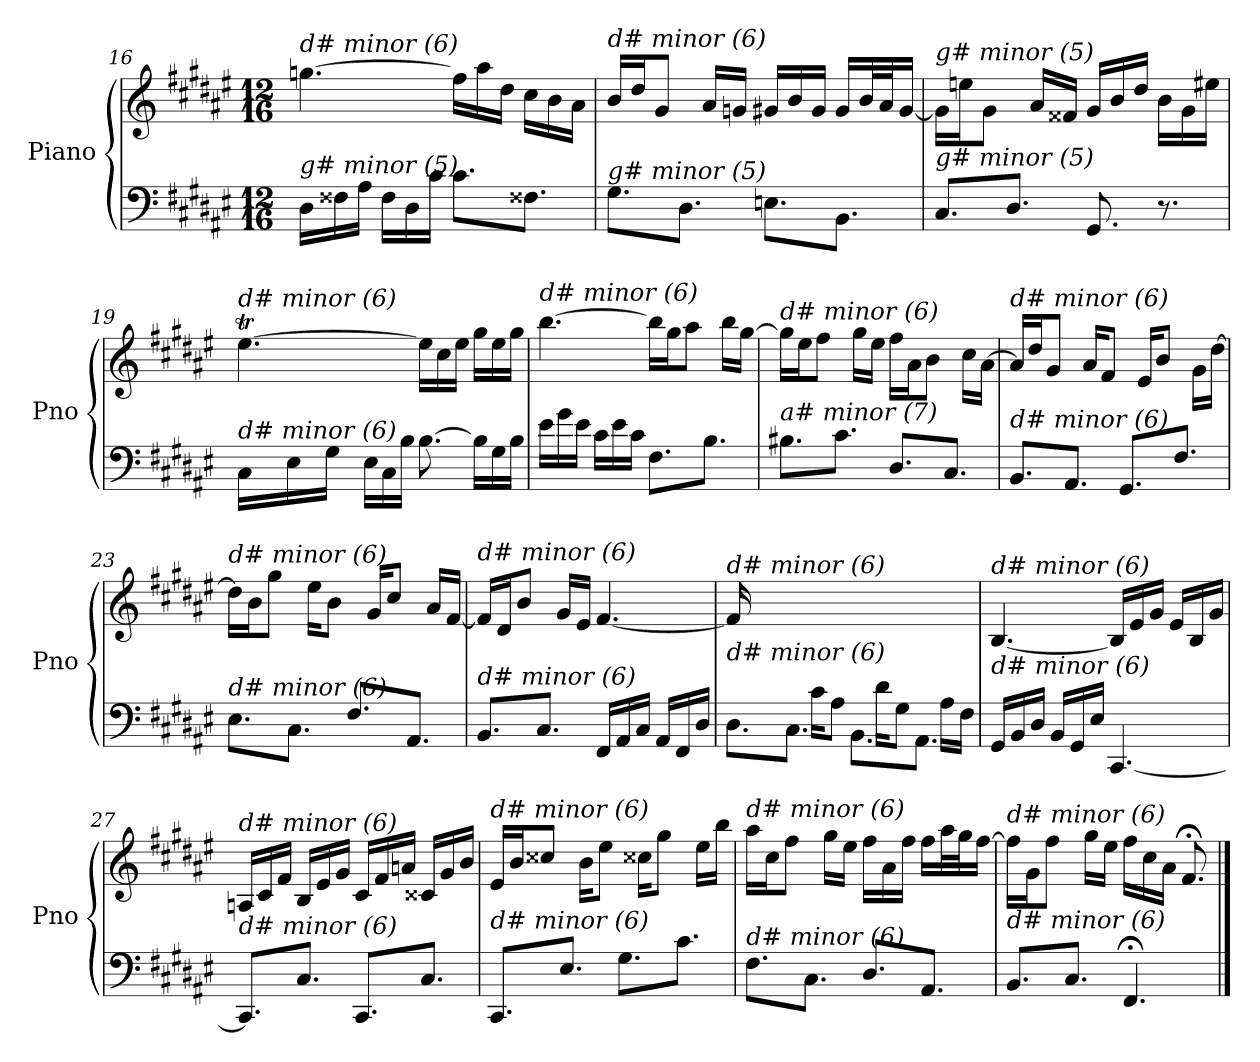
**kern	**kern
*part1	*part1
*staff2	*staff1
*I"Piano	*
*I'Pno	*
!!LO:LB:g=z
*clefF4	*clefG2
*k[f#c#g#d#a#e#]	*k[f#c#g#d#a#e#]
*F#:	*F#:
*M12/16	*M12/16
=16	=16
!	!LO:TX:i:t=d# minor (6)
!LO:TX:i:t=g# minor (5)	!
16D#\LL	[4.ggni\
16F##X\	.
16A#\JJ	.
16F##\LL	.
16D#\	.
16c#\JJ	.
8.c#\L	16ff##\LL]
.	16aa#\
.	16dd#\JJ
8.F##X\J	16cc#\LL
.	16b\
.	16a#\JJ
=17	=17
!	!LO:TX:i:t=d# minor (6)
!LO:TX:i:t=g# minor (5)	!
8.G#\L	16b/LL
.	16dd#/J
.	8g#/J
8.D#\J	.
.	16a#/LL
.	16gni/JJ
8.En\L	16g#/LL
.	16b/
.	16g#/JJ
8.BB\J	16g#/LL
.	32b/L
.	32a#/J
.	[16g#/JJ
=18	=18
!	!LO:TX:i:t=g# minor (5)
!LO:TX:i:t=g# minor (5)	!
8.C#/L	16g#\LL]
.	16een\J
.	8g#\J
8.D#/J	.
.	16a#/LL
.	16f##X/JJ
8.GG#/	16g#/LL
.	16b/
.	16dd#/JJ
8.r	16b\LL
.	16g#\
.	16ee#X\JJ
!!LO:LB:g=z
=19	=19
*^	*^
*	*	*	*Xtuplet
!	!	!LO:TX:i:t=d# minor (6)	!
!LO:TX:i:t=d# minor (6)	!	!	!
4.ryy	16C#\LL	[4.ee#t\	112%3ff#yy
.	.	.	112%3ee#yy
.	.	.	112%3ff#yy
.	16E#\	.	.
.	.	.	112%3ee#yy
.	.	.	112%3ff#yy
.	16G#\JJ	.	.
.	.	.	112%3ee#yy
.	.	.	14%3ee#yy
.	16E#\LL	.	.
.	16C#\	.	.
.	16B\JJ	.	.
4.ryy	[8.B\	16ee#\LL]	4.ryy
.	.	16cc#\	.
.	.	16ee#\JJ	.
.	16B\LL]	16gg#\LL	.
.	16G#\	16ee#\	.
.	16B\JJ	16gg#\JJ	.
*	*	*v	*v
=20	=20	=20
!	!	!LO:TX:i:t=d# minor (6)
!LO:TX:i:t=d# minor (6)	!	!
*v	*v	*
16e#\LL	[4.bb\
16g#\	.
16e#\JJ	.
16c#\LL	.
16e#\	.
16c#\JJ	.
8.F#\L	16bb\LL]
.	16gg#\J
.	8aa#\J
8.B\J	.
.	16bb\LL
.	[16gg#\JJ
=21	=21
!	!LO:TX:i:t=d# minor (6)
!LO:TX:i:t=a# minor (7)	!
8.B#X\L	16gg#\LL]
.	16ee#\J
.	8ff#\J
8.c#\J	.
.	16gg#\LL
.	16ee#\JJ
8.D#/L	16ff#\LL
.	16a#\J
.	8b\J
8.C#/J	.
.	16cc#\LL
.	[16a#\JJ
=22	=22
!	!LO:TX:i:t=d# minor (6)
!LO:TX:i:t=d# minor (6)	!
8.BB/L	16a#/LL]
.	16dd#/J
.	8g#/J
8.AA#/J	.
.	16a#/KL
.	8f#/J
8.GG#/L	.
.	16e#/KL
.	8b/J
8.F#/J	.
.	16g#\LL
.	[16dd#\JJ
!!LO:LB:g=z
=23	=23
!	!LO:TX:i:t=d# minor (6)
!LO:TX:i:t=d# minor (6)	!
8.E#\L	16dd#\LL]
.	16b\J
.	8gg#\J
8.C#\J	.
.	16ee#\KL
.	8b\J
8.F#/L	.
.	16g#/KL
.	8cc#/J
8.AA#/J	.
.	16a#/LL
.	[16f#/JJ
=24	=24
!	!LO:TX:i:t=d# minor (6)
!LO:TX:i:t=d# minor (6)	!
8.BB/L	16f#/LL]
.	16d#/J
.	8b/J
8.C#/J	.
.	16g#/LL
.	16e#/JJ
16FF#/LL	[4.f#/
16AA#/	.
16C#/JJ	.
16AA#/LL	.
16FF#/	.
16D#/JJ	.
=25	=25
*^	*
!	!	!LO:TX:i:t=d# minor (6)
!LO:TX:i:t=d# minor (6)	!	!
16ryy	8.D#\L	16f#/LL]
16A#/J	.	2ryy
8B/J	.	.
.	8.C#\J	.
16c#\KL	.	.
8A#\J	.	.
.	8.BB\L	.
16d#\KL	.	.
8G#\J	.	.
.	8.AA#\J	8.ryy
16A#\LL	.	.
16F#\JJ	.	.
*v	*v	*
=26	=26
!	!LO:TX:i:t=d# minor (6)
!LO:TX:i:t=d# minor (6)	!
16GG#/LL	[4.B/
16BB/	.
16D#/JJ	.
16BB/LL	.
16GG#/	.
16E#/JJ	.
[4.CC#/	16B/LL]
.	16e#/
.	16g#/JJ
.	16e#/LL
.	16B/
.	16g#/JJ
!!LO:LB:g=z
=27	=27
!	!LO:TX:i:t=d# minor (6)
!LO:TX:i:t=d# minor (6)	!
8.CC#/L]	16An/LL
.	16c#/
.	16f#/JJ
8.C#/J	16B/LL
.	16e#/
.	16g#/JJ
8.CC#/L	16c#/LL
.	16f#/
.	16an/JJ
8.C#/J	16c##Xi/LL
.	16g#/
.	16b/JJ
=28	=28
!	!LO:TX:i:t=d# minor (6)
!LO:TX:i:t=d# minor (6)	!
8.CC#/L	16e#/LL
.	16b/J
.	8cc##Xi/J
8.E#/J	.
.	16b\KL
.	8ee#\J
8.G#\L	.
.	16cc##Xi\KL
.	8gg#\J
8.c#\J	.
.	16ee#\LL
.	16bb\JJ
=29	=29
!	!LO:TX:i:t=d# minor (6)
!LO:TX:i:t=d# minor (6)	!
8.F#\L	16aa#\LL
.	16cc#\J
.	8ff#\J
8.C#\J	.
.	16gg#\LL
.	16ee#\JJ
8.D#/L	16ff#\LL
.	16a#\
.	16ff#\JJ
8.AA#/J	16ff#\LL
.	32aa#\L
.	32gg#\J
.	[16ff#\JJ
=30	=30
!	!LO:TX:i:t=d# minor (6)
!LO:TX:i:t=d# minor (6)	!
8.BB/L	16ff#\LL]
.	16g#\J
.	8ff#\J
8.C#/J	.
.	16gg#\LL
.	16ee#\JJ
4.FF#;/	16ff#\LL
.	16cc#\
.	16a#\JJ
.	8.f#;</
==	==
*-	*-
